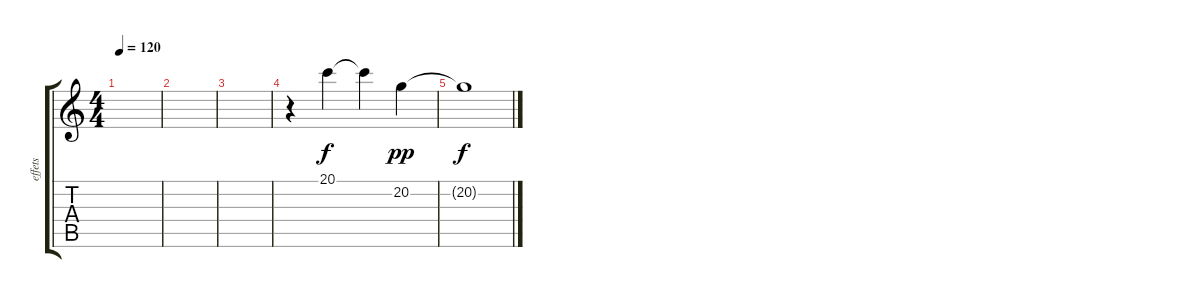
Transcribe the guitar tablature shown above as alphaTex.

\track ("effets" "effets") {instrument fx7echoes}
\staff {score tabs}
\tuning (E4 B3 G3 D3 A2 E2) {hide}
\ts (4 4)
\tempo 120
\clef g2
\ks c
|
|
|
r.4 20.1.4 20.1{t}.4{dy f} 20.2.4{dy pp} |
20.2{t}.1{dy f}
